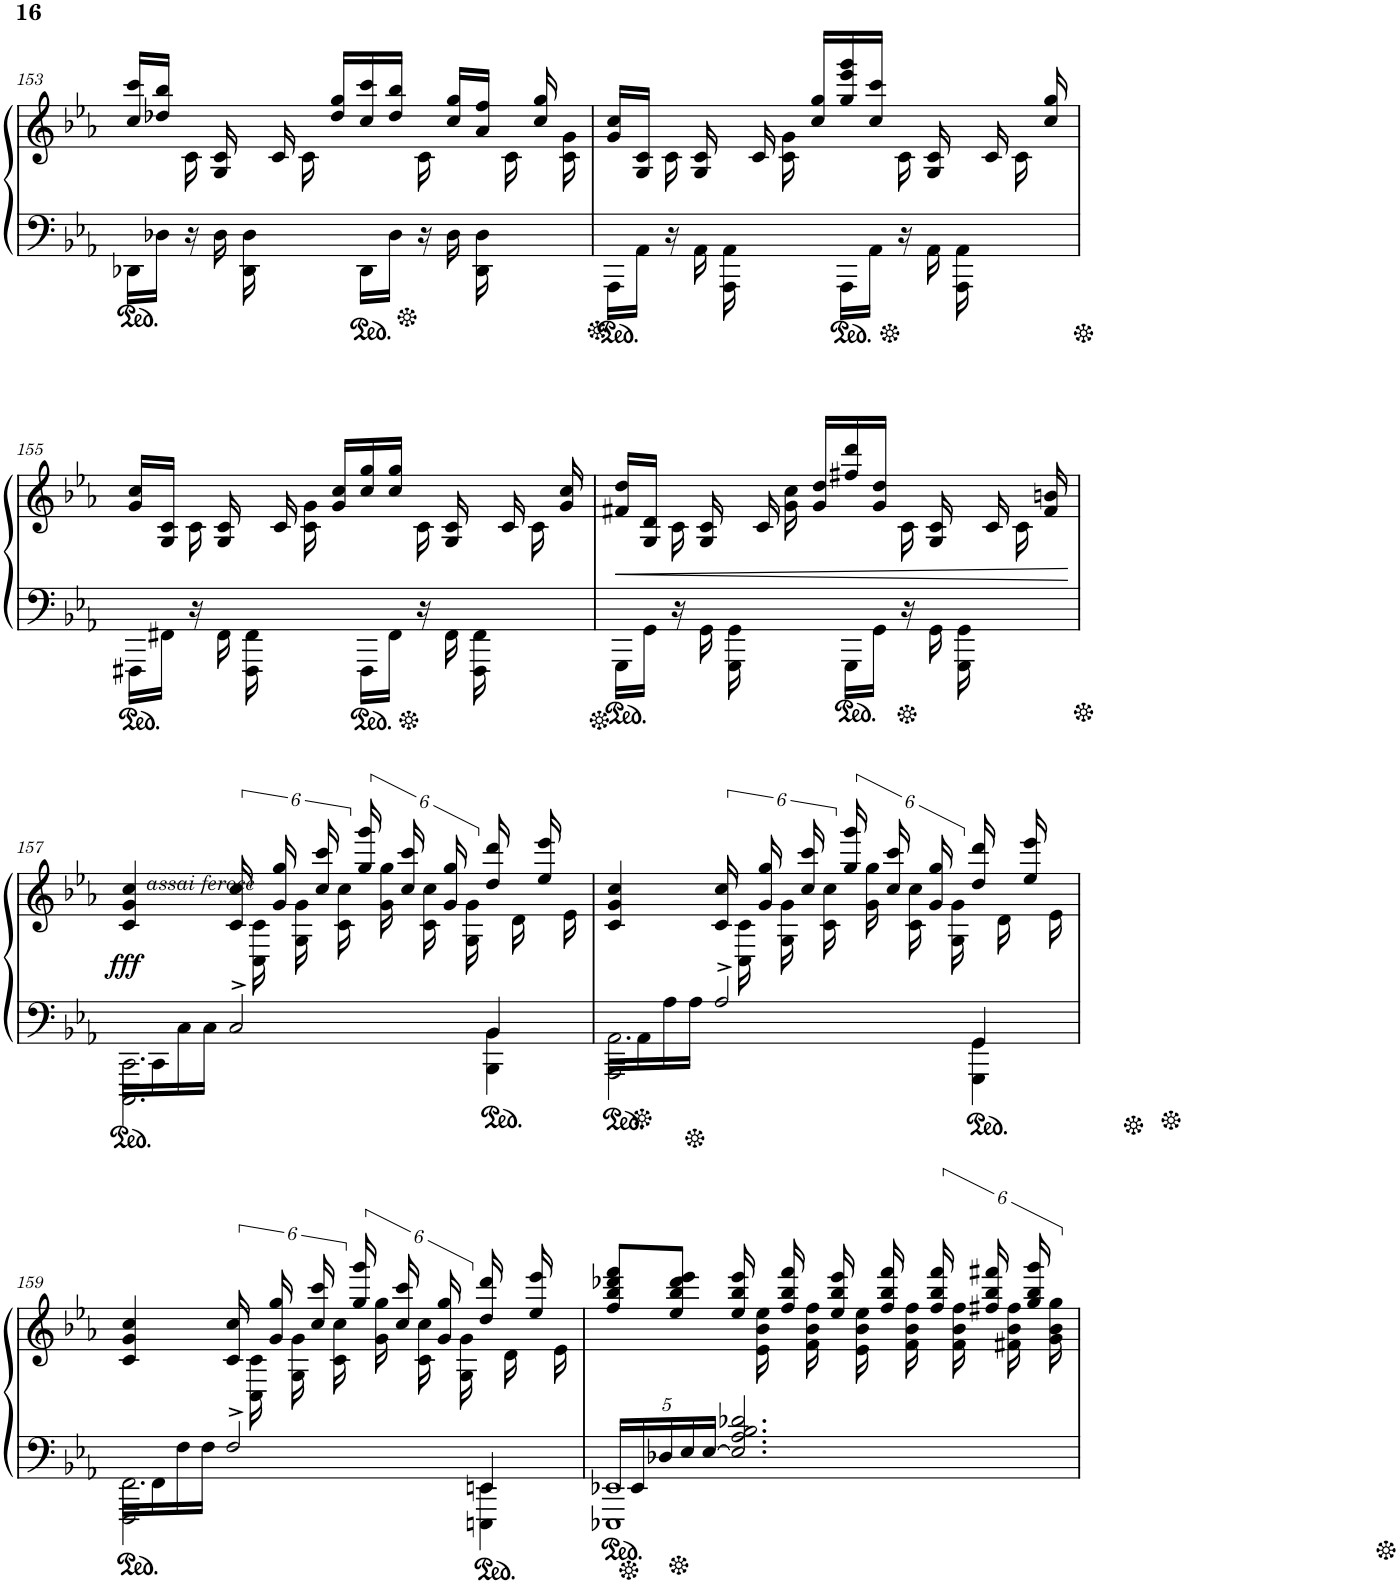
**kern	**kern	**dynam
*part1	*part1	*part1
*staff2	*staff1	*staff1/2
*I"Piano	*	*
*I'Pno.	*	*
!!LO:PB:g=z
*clefF4	*clefG2	*
*k[b-e-a-]	*k[b-e-a-]	*
*M4/4	*M4/4	*
=153	=153	=153
*^	*	*
4ryy	16DD-X\LL	16cc/ 16ccc/LL	.
.	16D-X\JJ	16dd-X/ 16bb-/JJ	.
.	16r	16c\	.
.	16D-\	16G/ 16c/	.
16DD-\ 16D-\	4ryy	16ryy	.
2ryy	.	16c/	.
.	.	16c\	.
.	.	16dd-/ 16gg/LL	.
.	16DD-\LL	16cc/ 16ccc/	.
.	16D-\JJ	16dd-/ 16bb-/JJ	.
.	16r	16c\	.
.	16D-\	16cc/ 16gg/LL	.
.	16DD-\ 16D-\	16a-/ 16ff/JJ	.
8.ryy	16ryy	16c\	.
.	8ryy	16cc/ 16gg/	.
.	.	16c\ 16g\	.
=154	=154	=154	=154
4ryy	16AAA-\LL	16g/ 16cc/LL	.
.	16AA-\JJ	16G/ 16c/JJ	.
.	16r	16c\	.
.	16AA-\	16G/ 16c/	.
16AAA-\ 16AA-\	4ryy	16ryy	.
4..ryy	.	16c/	.
.	.	16c\ 16g\	.
.	.	16cc/ 16gg/LL	.
.	16AAA-\LL	16gg/ 16eee-/ 16ggg/	.
.	16AA-\JJ	16cc/ 16ccc/JJ	.
.	16r	16c\	.
.	16AA-\	16G/ 16c/	.
16AAA-\ 16AA-\	16ryy	16ryy	.
8.ryy	16ryy	16c/	.
.	8ryy	16c\	.
.	.	16cc/ 16gg/	.
!!LO:LB:g=z
=155	=155	=155	=155
4ryy	16FFF#X\LL	16g/ 16cc/LL	.
.	16FF#X\JJ	16G/ 16c/JJ	.
.	16r	16c\	.
.	16FF#\	16G/ 16c/	.
16FFF#\ 16FF#\	4ryy	16ryy	.
4..ryy	.	16c/	.
.	.	16c\ 16g\	.
.	.	16g/ 16cc/LL	.
.	16FFF#\LL	16cc/ 16gg/	.
.	16FF#\JJ	16cc/ 16gg/JJ	.
.	16r	16c\	.
.	16FF#\	16G/ 16c/	.
16FFF#\ 16FF#\	16ryy	16ryy	.
8.ryy	16ryy	16c/	.
.	8ryy	16c\	.
.	.	16g/ 16cc/	.
=156	=156	=156	=156
!	!	!	!LO:HP:b
4ryy	16GGG\LL	16f#X/ 16dd/LL	<
.	16GG\JJ	16G/ 16d/JJ	.
.	16r	16c\	.
.	16GG\	16G/ 16c/	.
16GGG\ 16GG\	4ryy	16ryy	.
4..ryy	.	16c/	.
.	.	16g\ 16cc\	.
.	.	16g/ 16dd/LL	.
.	16GGG\LL	16ff#X/ 16ddd/	.
.	16GG\JJ	16g/ 16dd/JJ	.
.	16r	16c\	.
.	16GG\	16G/ 16c/	.
16GGG\ 16GG\	16ryy	16ryy	.
8.ryy	16ryy	16c/	.
.	8ryy	16c\	.
.	.	16f#/ 16bn/	.
*v	*v	*	*
.	.	[
!!LO:LB:g=z
=157	=157	=157
*^	*	*
!	!	!LO:TX:b:i:t=assai feroce	!
!	!	!	!LO:DY:b
2.CCC\ 2.CC\	16CC\LL	4c/ 4g/ 4cc/	fff
.	16CC\	.	.
.	16C\	.	.
.	16C\JJ	.	.
.	2C^/	24c/ 24cc/	.
.	.	24C\ 24c\	.
.	.	24g/ 24gg/	.
.	.	24G\ 24g\	.
.	.	24cc/ 24ccc/	.
.	.	24c\ 24cc\	.
.	.	24gg/ 24ggg/	.
.	.	24g\ 24gg\	.
.	.	24cc/ 24ccc/	.
.	.	24c\ 24cc\	.
.	.	24g/ 24gg/	.
.	.	24G\ 24g\	.
4BBB-\ 4BB-\	4BB-/	16dd/ 16ddd/	.
.	.	16d\	.
.	.	16ee-/ 16eee-/	.
.	.	16e-\	.
=158	=158	=158	=158
2.AAA-\ 2.AA-\	16AA-\LL	4c/ 4g/ 4cc/	.
.	16AA-\	.	.
.	16A-\	.	.
.	16A-\JJ	.	.
.	2A-^/	24c/ 24cc/	.
.	.	24C\ 24c\	.
.	.	24g/ 24gg/	.
.	.	24G\ 24g\	.
.	.	24cc/ 24ccc/	.
.	.	24c\ 24cc\	.
.	.	24gg/ 24ggg/	.
.	.	24g\ 24gg\	.
.	.	24cc/ 24ccc/	.
.	.	24c\ 24cc\	.
.	.	24g/ 24gg/	.
.	.	24G\ 24g\	.
4GGG\ 4GG\	4GG/	16dd/ 16ddd/	.
.	.	16d\	.
.	.	16ee-/ 16eee-/	.
.	.	16e-\	.
!!LO:LB:g=z
=159	=159	=159	=159
2.FFF\ 2.FF\	16FF\LL	4c/ 4g/ 4cc/	.
.	16FF\	.	.
.	16F\	.	.
.	16F\JJ	.	.
.	2F^/	24c/ 24cc/	.
.	.	24C\ 24c\	.
.	.	24g/ 24gg/	.
.	.	24G\ 24g\	.
.	.	24cc/ 24ccc/	.
.	.	24c\ 24cc\	.
.	.	24gg/ 24ggg/	.
.	.	24g\ 24gg\	.
.	.	24cc/ 24ccc/	.
.	.	24c\ 24cc\	.
.	.	24g/ 24gg/	.
.	.	24G\ 24g\	.
4EEEn\ 4EEn\	4EE/	16dd/ 16ddd/	.
.	.	16d\	.
.	.	16ee-/ 16eee-/	.
.	.	16e-\	.
=160	=160	=160	=160
*	*Xbrackettup	*	*
1EEE-X 1EE-X	20EE-/LL	8ff/ 8bb-/ 8ddd-X/ 8fff/L	.
.	20EE-/	.	.
.	20D-X/	.	.
.	.	8ee-/ 8bb-/ 8ddd-/ 8eee-/J	.
.	20E-/	.	.
.	[20E-/JJ	.	.
.	2.E-/] 2.A-/ 2.B-/ 2.d-X/	16ee-/ 16bb-/ 16eee-/	.
.	.	16e-\ 16b-\ 16ee-\	.
.	.	16ff/ 16bb-/ 16fff/	.
.	.	16f\ 16b-\ 16ff\	.
.	.	16ee-/ 16bb-/ 16eee-/	.
.	.	16e-\ 16b-\ 16ee-\	.
.	.	16ff/ 16bb-/ 16fff/	.
.	.	16f\ 16b-\ 16ff\	.
.	.	24ff/ 24bb-/ 24fff/	.
.	.	24f\ 24b-\ 24ff\	.
.	.	24ff#X/ 24bb-/ 24fff#X/	.
.	.	24f#X\ 24b-\ 24ff#\	.
.	.	24gg/ 24bb-/ 24ggg/	.
.	.	24g\ 24b-\ 24gg\	.
*v	*v	*	*
=	=	=
*-	*-	*-
